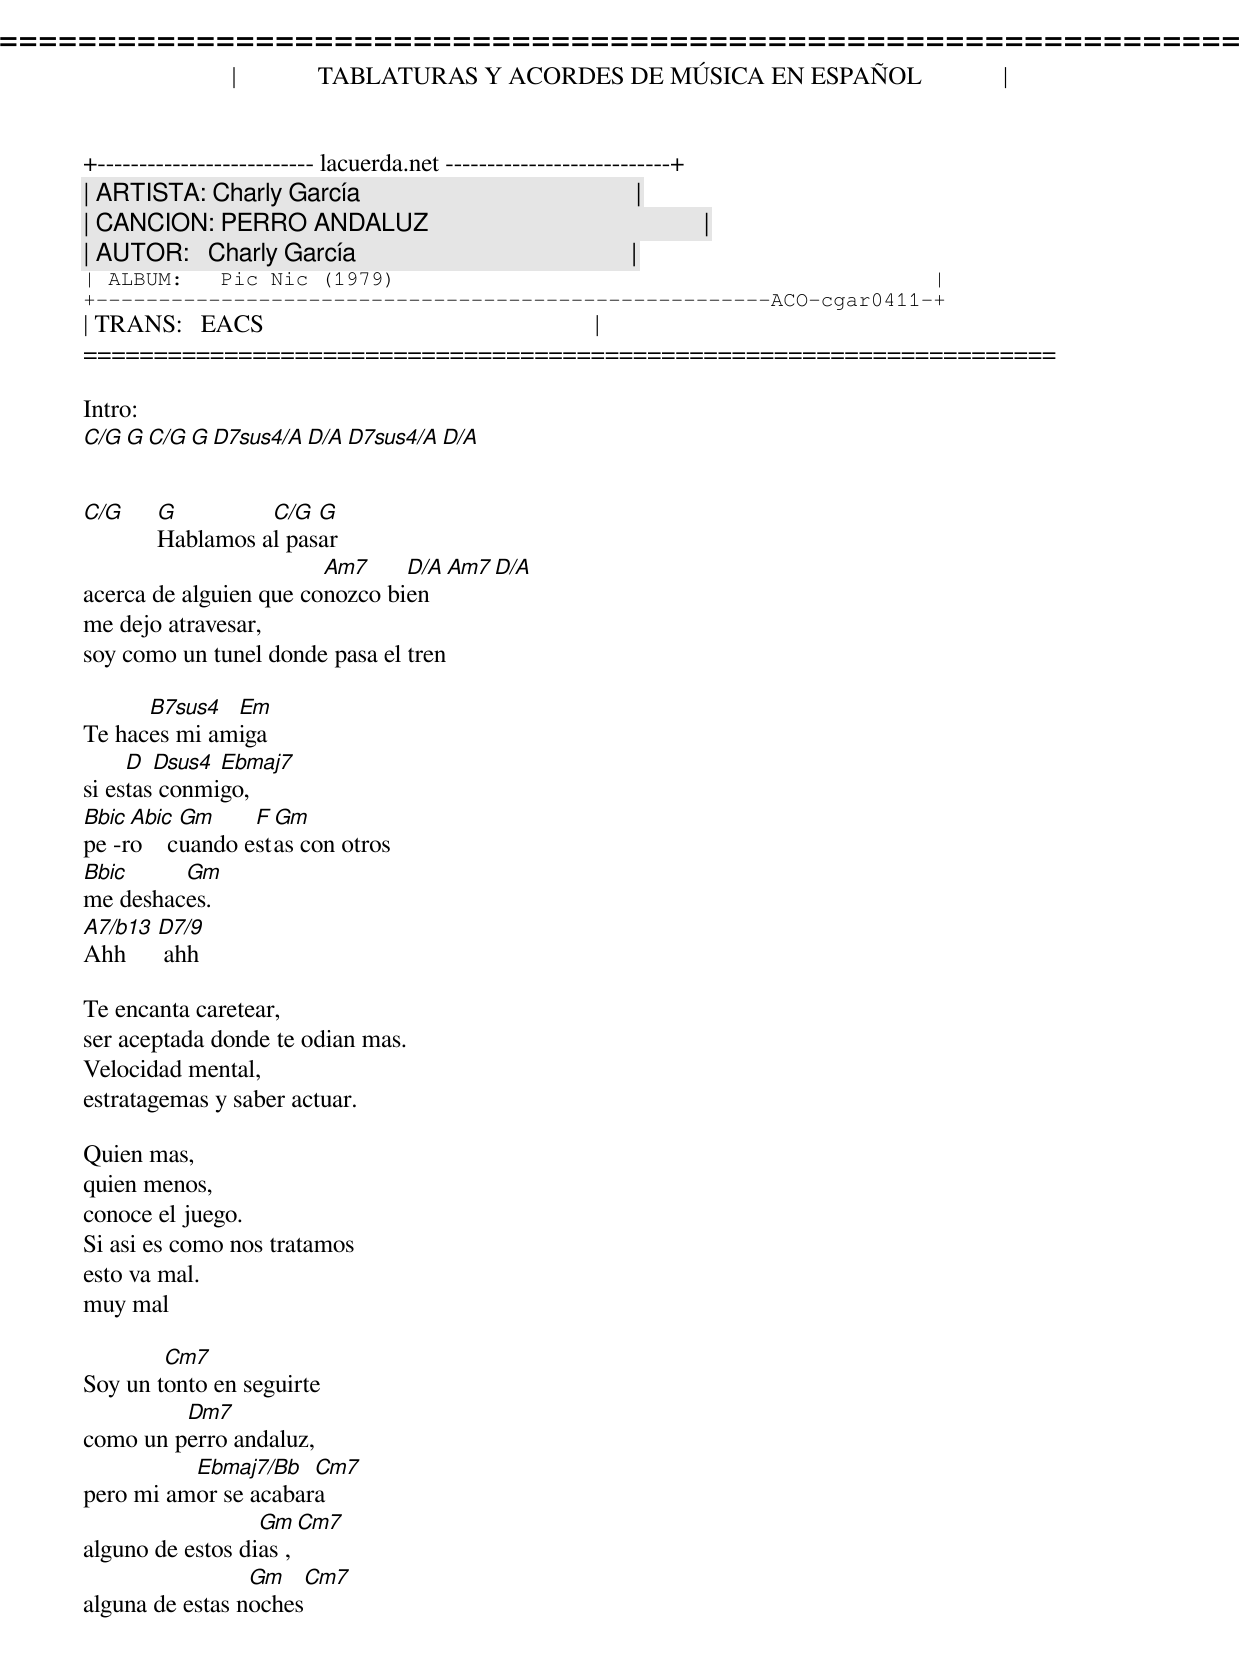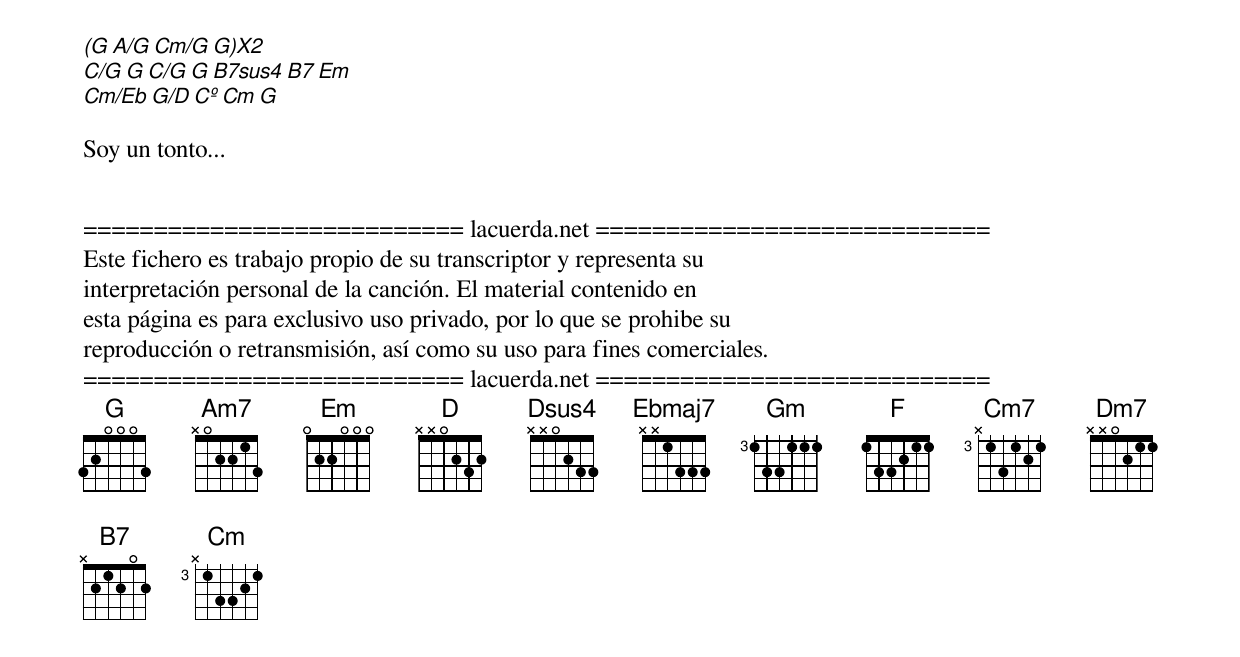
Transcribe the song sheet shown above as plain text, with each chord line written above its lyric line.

=====================================================================
|             TABLATURAS Y ACORDES DE MÚSICA EN ESPAÑOL             |
+-------------------------- lacuerda.net ---------------------------+
| ARTISTA: Charly García                                            |
| CANCION: PERRO ANDALUZ                                            |
| AUTOR:   Charly García                                            |
| ALBUM:   Pic Nic (1979)                                           |
+------------------------------------------------------ACO-cgar0411-+
| TRANS:   EACS                                                     |
=====================================================================

Intro:
C/G G C/G G D7sus4/A D/A D7sus4/A D/A


C/G  G         C/G  G
     Hablamos al pasar
                        Am7     D/A  Am7 D/A
acerca de alguien que conozco bien
me dejo atravesar,
soy como un tunel donde pasa el tren

      B7sus4  Em
Te haces mi amiga
     D  Dsus4 Ebmaj7
si estas conmigo,
Bbic Abic  Gm     F Gm
pe -ro    cuando estas con otros
Bbic     Gm
me deshaces.
A7/b13  D7/9
Ahh      ahh

Te encanta caretear,
ser aceptada donde te odian mas.
Velocidad mental,
estratagemas y saber actuar.

Quien mas,
quien menos,
conoce el juego.
Si asi es como nos tratamos
esto va mal.
muy mal

        Cm7
Soy un tonto en seguirte
         Dm7
como un perro andaluz,
          Ebmaj7/Bb   Cm7
pero mi amor se acabara
                  Gm   Cm7
alguno de estos dias ,
                 Gm     Cm7
alguna de estas noches


(G A/G Cm/G G)X2
C/G G C/G G B7sus4 B7 Em
Cm/Eb  G/D  Cº Cm G

Soy un tonto...


=========================== lacuerda.net ============================
Este fichero es trabajo propio de su transcriptor y representa su
interpretación personal de la canción. El material contenido en
esta página es para exclusivo uso privado, por lo que se prohibe su
reproducción o retransmisión, así como su uso para fines comerciales.
=========================== lacuerda.net ============================
